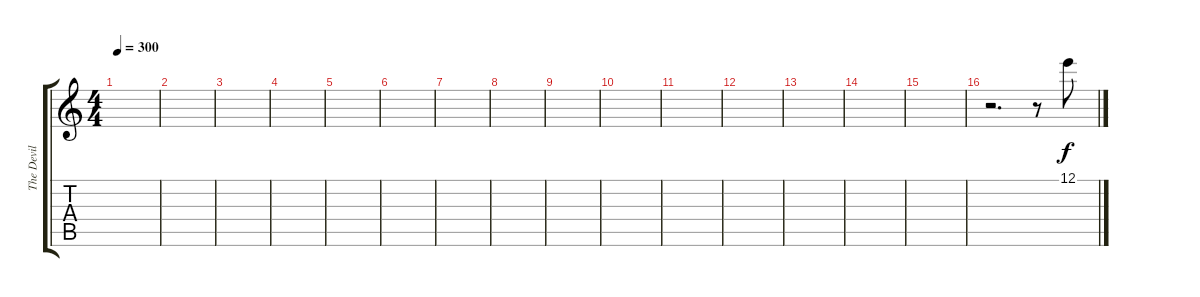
\track ("The Devil" "The Devil") {instrument distortionguitar}
\staff {score tabs}
\tuning (E4 B3 G3 D3 A2 D2) {hide}
\ts (4 4)
\tempo 300
\clef g2
\ks c
|
|
|
|
|
|
|
|
|
|
|
|
|
|
|
r.2{d} r.8 12.1.8
